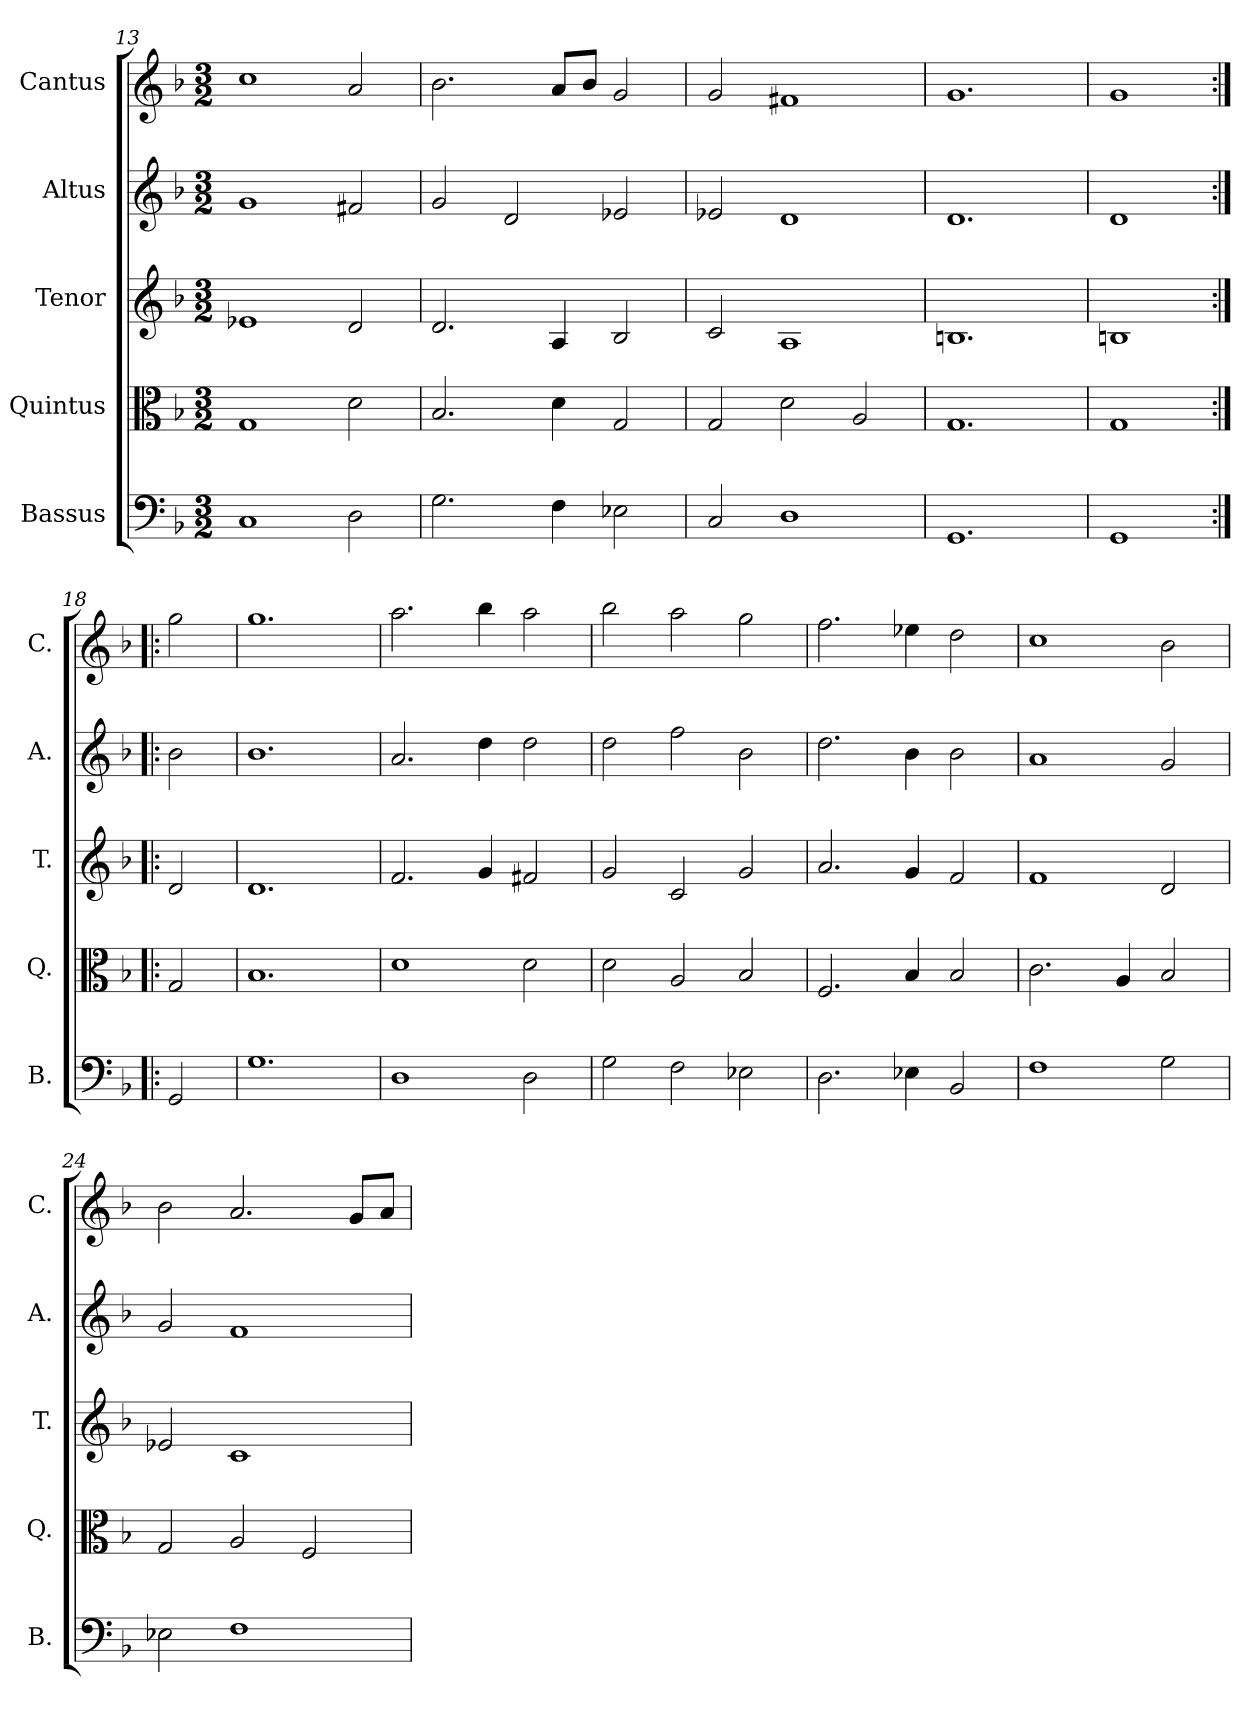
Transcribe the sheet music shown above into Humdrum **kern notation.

**kern	**kern	**kern	**kern	**kern
*part5	*part4	*part3	*part2	*part1
*staff5	*staff4	*staff3	*staff2	*staff1
*I"Bassus	*I"Quintus	*I"Tenor	*I"Altus	*I"Cantus
*I'B.	*I'Q.	*I'T.	*I'A.	*I'C.
*clefF4	*clefC3	*clefG2	*clefG2	*clefG2
*k[b-]	*k[b-]	*k[b-]	*k[b-]	*k[b-]
*F:	*F:	*F:	*F:	*F:
*M3/2	*M3/2	*M3/2	*M3/2	*M3/2
=13	=13	=13	=13	=13
1C	1G	1e-X	1g	1cc
2D\	2d\	2d/	2f#X/	2a/
=14	=14	=14	=14	=14
2.G\	2.B-/	2.d/	2g/	2.b-\
.	.	.	2d/	.
4F\	4d\	4A/	.	8a/L
.	.	.	.	8b-/J
2E-X\	2G/	2B-/	2e-X/	2g/
!!LO:PB:g=z
=15	=15	=15	=15	=15
2C/	2G/	2c/	2e-X/	2g/
1D	2d\	1A	1d	1f#X
.	2A/	.	.	.
=16	=16	=16	=16	=16
1.GG	1.G	1.Bn	1.d	1.g
=17	=17	=17	=17	=17
1GG	1G	1Bn	1d	1g
=18:|!|:	=18:|!|:	=18:|!|:	=18:|!|:	=18:|!|:
2GG/	2G/	2d/	2b-\	2gg\
=19	=19	=19	=19	=19
1.G	1.B-	1.d	1.b-	1.gg
=20	=20	=20	=20	=20
1D	1d	2.f/	2.a/	2.aa\
.	.	4g/	4dd\	4bb-\
2D\	2d\	2f#X/	2dd\	2aa\
=21	=21	=21	=21	=21
2G\	2d\	2g/	2dd\	2bb-\
2F\	2A/	2c/	2ff\	2aa\
2E-X\	2B-/	2g/	2b-\	2gg\
=22	=22	=22	=22	=22
2.D\	2.F/	2.a/	2.dd\	2.ff\
4E-X\	4B-/	4g/	4b-\	4ee-X\
2BB-/	2B-/	2f/	2b-\	2dd\
!!LO:PB:g=z
=23	=23	=23	=23	=23
1F	2.c\	1f	1a	1cc
.	4A/	.	.	.
2G\	2B-/	2d/	2g/	2b-\
=24	=24	=24	=24	=24
2E-X\	2G/	2e-X/	2g/	2b-\
1F	2A/	1c	1f	2.a/
.	2F/	.	.	.
.	.	.	.	8g/L
.	.	.	.	8a/J
=	=	=	=	=
*-	*-	*-	*-	*-
